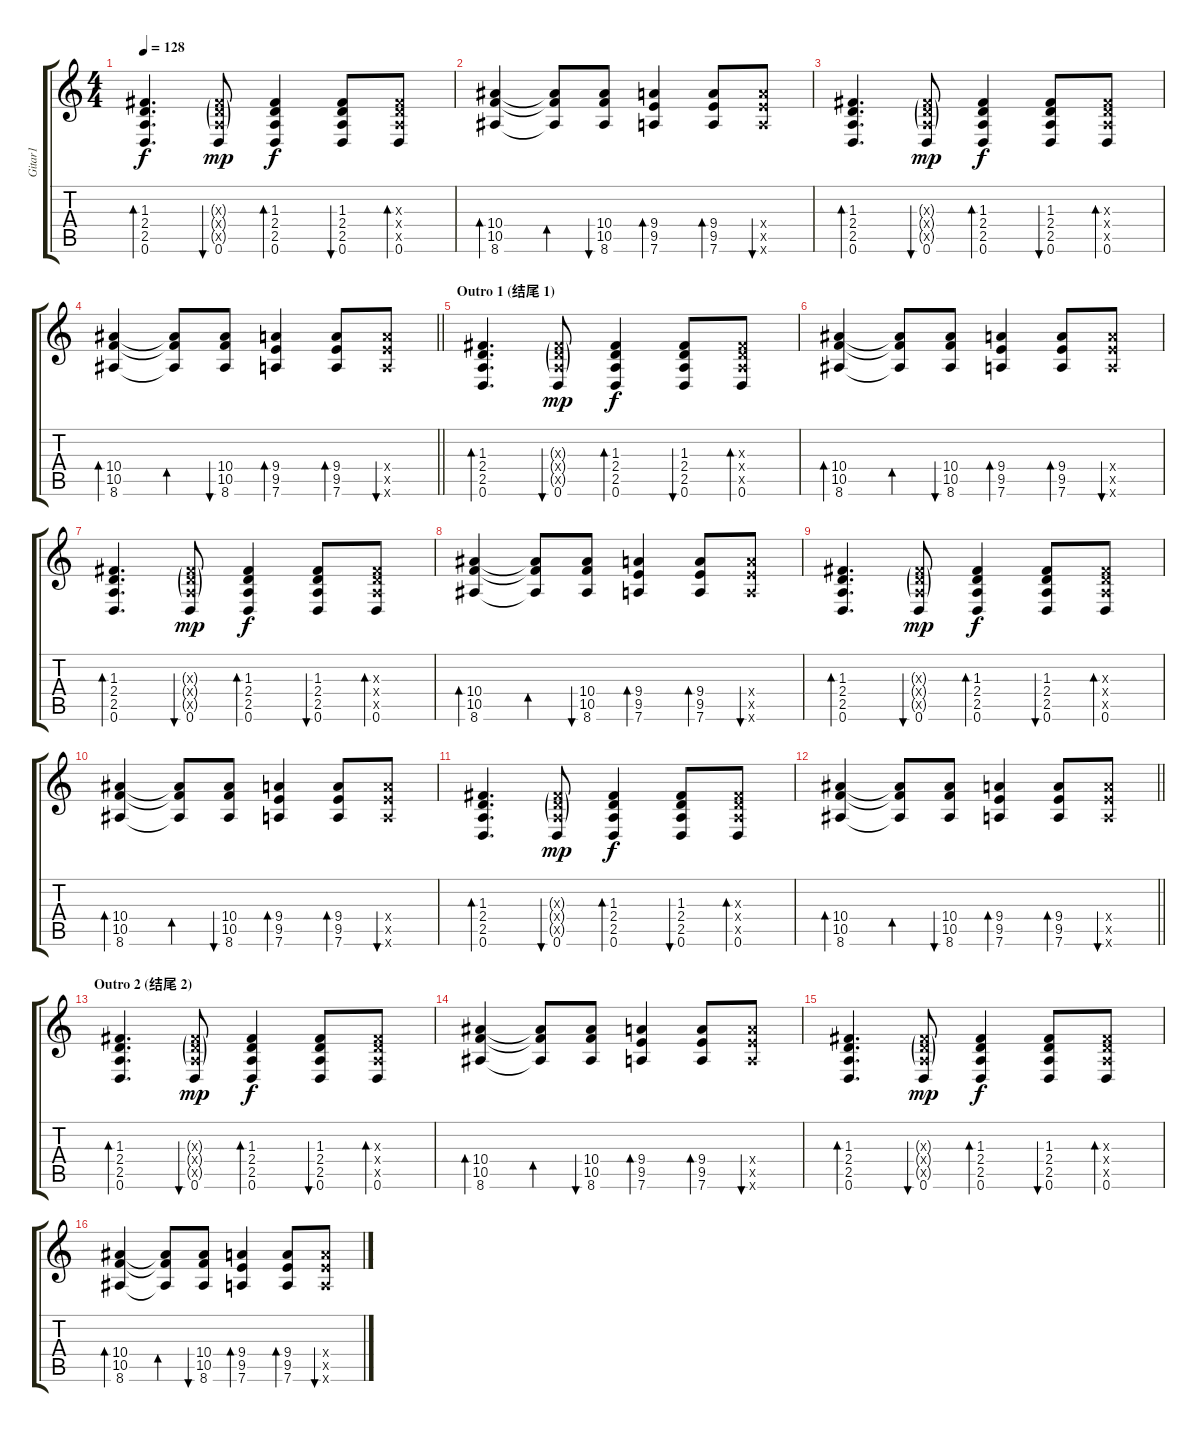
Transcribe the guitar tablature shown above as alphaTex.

\track ("Gitar1" "Gitar1") {instrument acousticguitarsteel}
\staff {score tabs}
\tuning (D4 A3 F3 C3 G2 D2) {hide}
\ts (4 4)
\tempo 128
\clef g2
\ks c
(1.3 2.4 2.5 0.6).4{d bd 60 dy f} (1.3{g x} 2.4{g x} 2.5{g x} 0.6).8{bu 60 dy mp} (1.3 2.4 2.5 0.6).4{bd 60 dy f} (1.3 2.4 2.5 0.6).8{bu 60} (1.3{x} 2.4{x} 2.5{x} 0.6).8{bd 60} |
(10.4 10.5 8.6).4{bd 60} (10.4{t} 10.5{t} 8.6{t}).8{bd 60} (10.4 10.5 8.6).8{bu 60} (9.4 9.5 7.6).4{bd 60} (9.4 9.5 7.6).8{bd 60} (9.4{x} 9.5{x} 7.6{x}).8{bu 60} |
(1.3 2.4 2.5 0.6).4{d bd 60} (1.3{g x} 2.4{g x} 2.5{g x} 0.6).8{bu 60 dy mp} (1.3 2.4 2.5 0.6).4{bd 60 dy f} (1.3 2.4 2.5 0.6).8{bu 60} (1.3{x} 2.4{x} 2.5{x} 0.6).8{bd 60} |
\barLineRight lightlight
(10.4 10.5 8.6).4{bd 60} (10.4{t} 10.5{t} 8.6{t}).8{bd 60} (10.4 10.5 8.6).8{bu 60} (9.4 9.5 7.6).4{bd 60} (9.4 9.5 7.6).8{bd 60} (9.4{x} 9.5{x} 7.6{x}).8{bu 60} |
\section ("" "Outro 1 (结尾 1)")
(1.3 2.4 2.5 0.6).4{d bd 60} (1.3{g x} 2.4{g x} 2.5{g x} 0.6).8{bu 60 dy mp} (1.3 2.4 2.5 0.6).4{bd 60 dy f} (1.3 2.4 2.5 0.6).8{bu 60} (1.3{x} 2.4{x} 2.5{x} 0.6).8{bd 60} |
(10.4 10.5 8.6).4{bd 60} (10.4{t} 10.5{t} 8.6{t}).8{bd 60} (10.4 10.5 8.6).8{bu 60} (9.4 9.5 7.6).4{bd 60} (9.4 9.5 7.6).8{bd 60} (9.4{x} 9.5{x} 7.6{x}).8{bu 60} |
(1.3 2.4 2.5 0.6).4{d bd 60} (1.3{g x} 2.4{g x} 2.5{g x} 0.6).8{bu 60 dy mp} (1.3 2.4 2.5 0.6).4{bd 60 dy f} (1.3 2.4 2.5 0.6).8{bu 60} (1.3{x} 2.4{x} 2.5{x} 0.6).8{bd 60} |
(10.4 10.5 8.6).4{bd 60} (10.4{t} 10.5{t} 8.6{t}).8{bd 60} (10.4 10.5 8.6).8{bu 60} (9.4 9.5 7.6).4{bd 60} (9.4 9.5 7.6).8{bd 60} (9.4{x} 9.5{x} 7.6{x}).8{bu 60} |
(1.3 2.4 2.5 0.6).4{d bd 60} (1.3{g x} 2.4{g x} 2.5{g x} 0.6).8{bu 60 dy mp} (1.3 2.4 2.5 0.6).4{bd 60 dy f} (1.3 2.4 2.5 0.6).8{bu 60} (1.3{x} 2.4{x} 2.5{x} 0.6).8{bd 60} |
(10.4 10.5 8.6).4{bd 60} (10.4{t} 10.5{t} 8.6{t}).8{bd 60} (10.4 10.5 8.6).8{bu 60} (9.4 9.5 7.6).4{bd 60} (9.4 9.5 7.6).8{bd 60} (9.4{x} 9.5{x} 7.6{x}).8{bu 60} |
(1.3 2.4 2.5 0.6).4{d bd 60} (1.3{g x} 2.4{g x} 2.5{g x} 0.6).8{bu 60 dy mp} (1.3 2.4 2.5 0.6).4{bd 60 dy f} (1.3 2.4 2.5 0.6).8{bu 60} (1.3{x} 2.4{x} 2.5{x} 0.6).8{bd 60} |
\barLineRight lightlight
(10.4 10.5 8.6).4{bd 60} (10.4{t} 10.5{t} 8.6{t}).8{bd 60} (10.4 10.5 8.6).8{bu 60} (9.4 9.5 7.6).4{bd 60} (9.4 9.5 7.6).8{bd 60} (9.4{x} 9.5{x} 7.6{x}).8{bu 60} |
\section ("" "Outro 2 (结尾 2)")
(1.3 2.4 2.5 0.6).4{d bd 60} (1.3{g x} 2.4{g x} 2.5{g x} 0.6).8{bu 60 dy mp} (1.3 2.4 2.5 0.6).4{bd 60 dy f} (1.3 2.4 2.5 0.6).8{bu 60} (1.3{x} 2.4{x} 2.5{x} 0.6).8{bd 60} |
(10.4 10.5 8.6).4{bd 60} (10.4{t} 10.5{t} 8.6{t}).8{bd 60} (10.4 10.5 8.6).8{bu 60} (9.4 9.5 7.6).4{bd 60} (9.4 9.5 7.6).8{bd 60} (9.4{x} 9.5{x} 7.6{x}).8{bu 60} |
(1.3 2.4 2.5 0.6).4{d bd 60} (1.3{g x} 2.4{g x} 2.5{g x} 0.6).8{bu 60 dy mp} (1.3 2.4 2.5 0.6).4{bd 60 dy f} (1.3 2.4 2.5 0.6).8{bu 60} (1.3{x} 2.4{x} 2.5{x} 0.6).8{bd 60} |
(10.4 10.5 8.6).4{bd 60} (10.4{t} 10.5{t} 8.6{t}).8{bd 60} (10.4 10.5 8.6).8{bu 60} (9.4 9.5 7.6).4{bd 60} (9.4 9.5 7.6).8{bd 60} (9.4{x} 9.5{x} 7.6{x}).8{bu 60}
